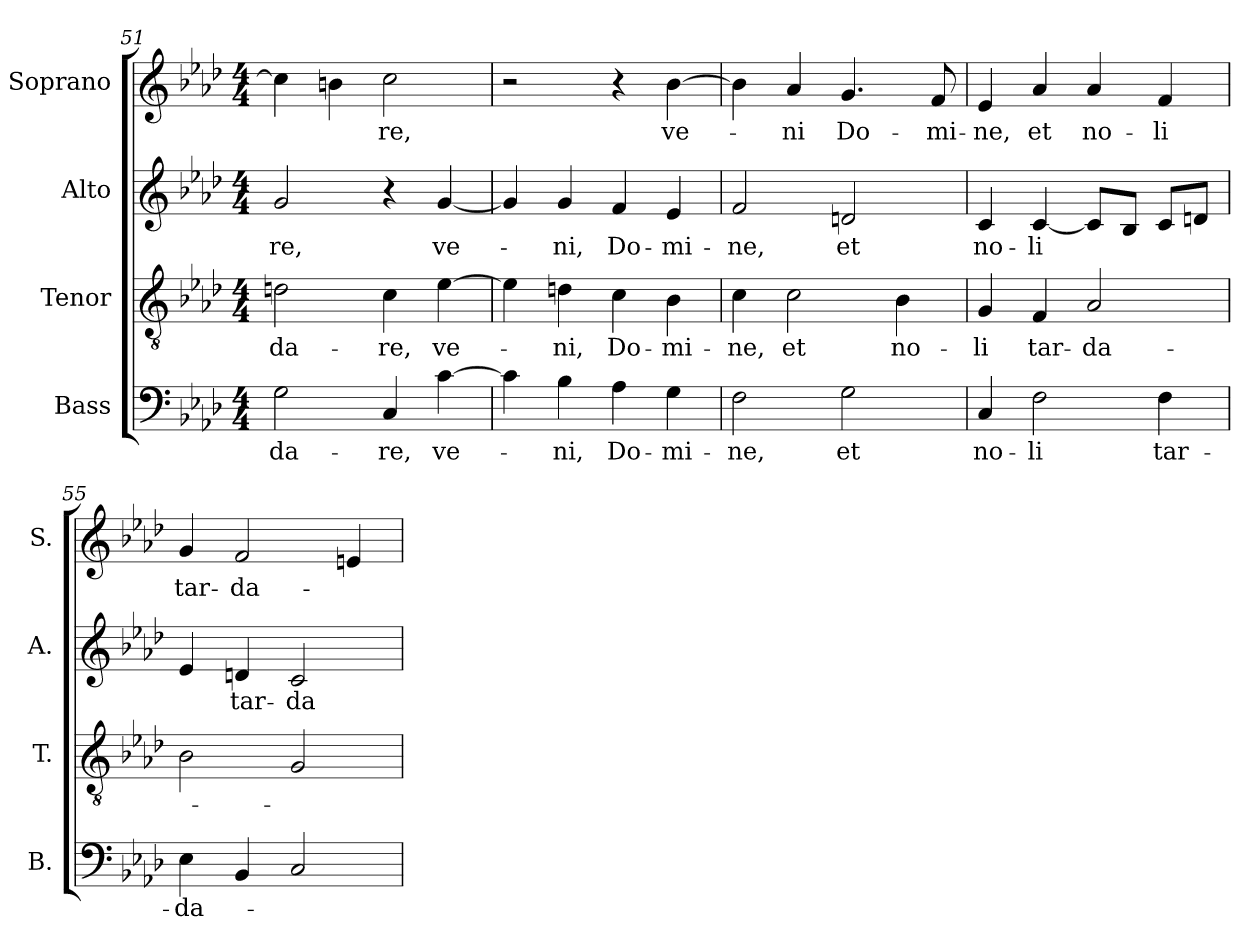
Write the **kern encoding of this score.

**kern	**text	**kern	**text	**kern	**text	**kern	**text
*part4	*part4	*part3	*part3	*part2	*part2	*part1	*part1
*staff4	*staff4	*staff3	*staff3	*staff2	*staff2	*staff1	*staff1
*I"Bass	*	*I"Tenor	*	*I"Alto	*	*I"Soprano	*
*I'B.	*	*I'T.	*	*I'A.	*	*I'S.	*
!!LO:LB:g=z
*clefF4	*	*clefGv2	*	*clefG2	*	*clefG2	*
*	*	*ITrd7c12	*	*	*	*	*
*k[b-e-a-d-]	*	*k[b-e-a-d-]	*	*k[b-e-a-d-]	*	*k[b-e-a-d-]	*
*A-:	*	*A-:	*	*A-:	*	*A-:	*
*M4/4	*	*M4/4	*	*M4/4	*	*M4/4	*
=51	=51	=51	=51	=51	=51	=51	=51
!	!LO:LY:b:color=#000000	!	!	!	!	!	!
!	!	!	!LO:LY:b:color=#000000	!	!	!	!
!	!	!	!	!	!LO:LY:b:color=#000000	!	!
2Gi\	-da-	2Dni\	-da-	2gi/	-re,	4cci\]	.
.	.	.	.	.	.	4bni\	.
!	!LO:LY:b:color=#000000	!	!	!	!	!	!
!	!	!	!LO:LY:b:color=#000000	!	!	!	!
!	!	!	!	!	!	!	!LO:LY:b:color=#000000
4Ci/	-re,	4Ci\	-re,	4r	.	2cci\	-re,
!	!LO:LY:b:color=#000000	!	!	!	!	!	!
!	!	!	!LO:LY:b:color=#000000	!	!	!	!
!	!	!	!	!	!LO:LY:b:color=#000000	!	!
[4ci\	ve-	[4E-i\	ve-	[4gi/	ve-	.	.
=52	=52	=52	=52	=52	=52	=52	=52
4ci\]	.	4E-i\]	.	4gi/]	.	2r	.
!	!LO:LY:b:color=#000000	!	!	!	!	!	!
!	!	!	!LO:LY:b:color=#000000	!	!	!	!
!	!	!	!	!	!LO:LY:b:color=#000000	!	!
4B-i\	-ni,	4Dni\	-ni,	4gi/	-ni,	.	.
!	!LO:LY:b:color=#000000	!	!	!	!	!	!
!	!	!	!LO:LY:b:color=#000000	!	!	!	!
!	!	!	!	!	!LO:LY:b:color=#000000	!	!
4A-i\	Do-	4Ci\	Do-	4fi/	Do-	4r	.
!	!LO:LY:b:color=#000000	!	!	!	!	!	!
!	!	!	!LO:LY:b:color=#000000	!	!	!	!
!	!	!	!	!	!LO:LY:b:color=#000000	!	!
!	!	!	!	!	!	!	!LO:LY:b:color=#000000
4Gi\	-mi-	4BB-i\	-mi-	4e-i/	-mi-	[4b-i\	ve-
=53	=53	=53	=53	=53	=53	=53	=53
!	!LO:LY:b:color=#000000	!	!	!	!	!	!
!	!	!	!LO:LY:b:color=#000000	!	!	!	!
!	!	!	!	!	!LO:LY:b:color=#000000	!	!
2Fi\	-ne,	4Ci\	-ne,	2fi/	-ne,	4b-i\]	.
!	!	!	!LO:LY:b:color=#000000	!	!	!	!
!	!	!	!	!	!	!	!LO:LY:b:color=#000000
.	.	2Ci\	et	.	.	4a-i/	-ni
!	!LO:LY:b:color=#000000	!	!	!	!	!	!
!	!	!	!	!	!LO:LY:b:color=#000000	!	!
!	!	!	!	!	!	!	!LO:LY:b:color=#000000
2Gi\	et	.	.	2dni/	et	4.gi/	Do-
!	!	!	!LO:LY:b:color=#000000	!	!	!	!
.	.	4BB-i\	no-	.	.	.	.
!	!	!	!	!	!	!	!LO:LY:b:color=#000000
.	.	.	.	.	.	8fi/	-mi-
=54	=54	=54	=54	=54	=54	=54	=54
!	!LO:LY:b:color=#000000	!	!	!	!	!	!
!	!	!	!LO:LY:b:color=#000000	!	!	!	!
!	!	!	!	!	!LO:LY:b:color=#000000	!	!
!	!	!	!	!	!	!	!LO:LY:b:color=#000000
4Ci/	no-	4GGi/	-li	4ci/	no-	4e-i/	-ne,
!	!LO:LY:b:color=#000000	!	!	!	!	!	!
!	!	!	!LO:LY:b:color=#000000	!	!	!	!
!	!	!	!	!	!LO:LY:b:color=#000000	!	!
!	!	!	!	!	!	!	!LO:LY:b:color=#000000
2Fi\	-li	4FFi/	tar-	[4ci/	-li	4a-i/	et
!	!	!	!LO:LY:b:color=#000000	!	!	!	!
!	!	!	!	!	!	!	!LO:LY:b:color=#000000
.	.	2AA-i/	-da-	8ci/L]	.	4a-i/	no-
.	.	.	.	8B-i/J	.	.	.
!	!LO:LY:b:color=#000000	!	!	!	!	!	!
!	!	!	!	!	!	!	!LO:LY:b:color=#000000
4Fi\	tar-	.	.	8ci/L	.	4fi/	-li
.	.	.	.	8dni/J	.	.	.
=55	=55	=55	=55	=55	=55	=55	=55
!	!LO:LY:b:color=#000000	!	!	!	!	!	!
!	!	!	!	!	!	!	!LO:LY:b:color=#000000
4E-i\	-da-	2BB-i\	.	4e-i/	.	4gi/	tar-
!	!	!	!	!	!LO:LY:b:color=#000000	!	!
!	!	!	!	!	!	!	!LO:LY:b:color=#000000
4BB-i/	.	.	.	4dni/	tar-	2fi/	-da-
!	!	!	!	!	!LO:LY:b:color=#000000	!	!
2Ci/	.	2GGi/	.	2ci/	-da-	.	.
.	.	.	.	.	.	4eni/	.
=	=	=	=	=	=	=	=
*-	*-	*-	*-	*-	*-	*-	*-
